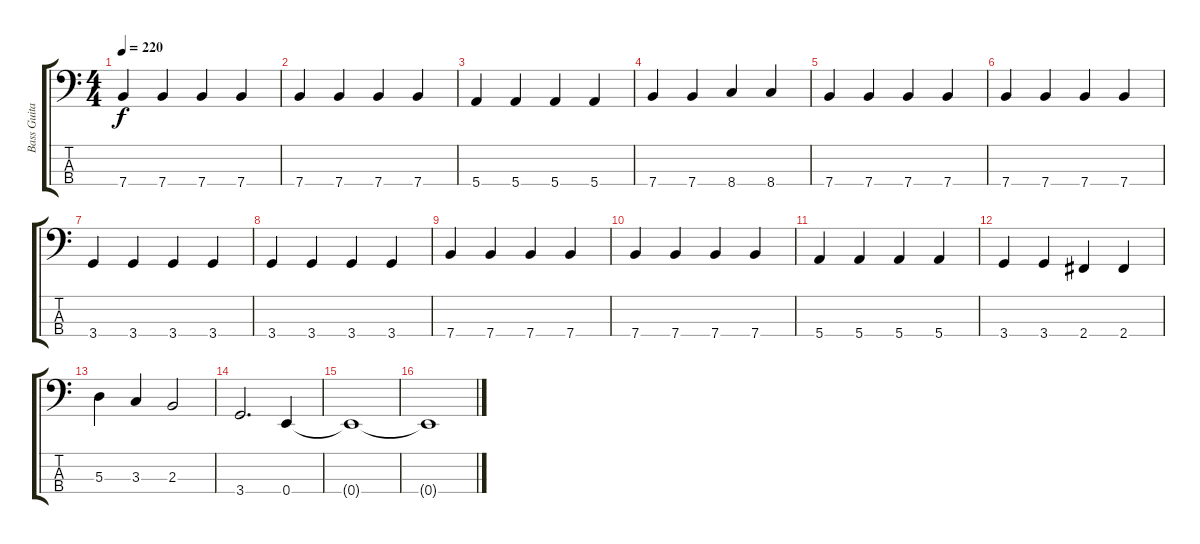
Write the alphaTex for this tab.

\track ("Bass Guitar" "Bass Guita") {instrument electricbassfinger}
\staff {score tabs}
\tuning (G2 D2 A1 E1) {hide}
\ts (4 4)
\tempo 220
\clef f4
\ks c
7.4.4{dy f} 7.4.4 7.4.4 7.4.4 |
7.4.4 7.4.4 7.4.4 7.4.4 |
5.4.4 5.4.4 5.4.4 5.4.4 |
7.4.4 7.4.4 8.4.4 8.4.4 |
7.4.4 7.4.4 7.4.4 7.4.4 |
7.4.4 7.4.4 7.4.4 7.4.4 |
3.4.4 3.4.4 3.4.4 3.4.4 |
3.4.4 3.4.4 3.4.4 3.4.4 |
7.4.4 7.4.4 7.4.4 7.4.4 |
7.4.4 7.4.4 7.4.4 7.4.4 |
5.4.4 5.4.4 5.4.4 5.4.4 |
3.4.4 3.4.4 2.4.4 2.4.4 |
5.3.4{volume 0} 3.3.4 2.3.2 |
3.4.2{d} 0.4.4 |
0.4{t}.1 |
0.4{t}.1
